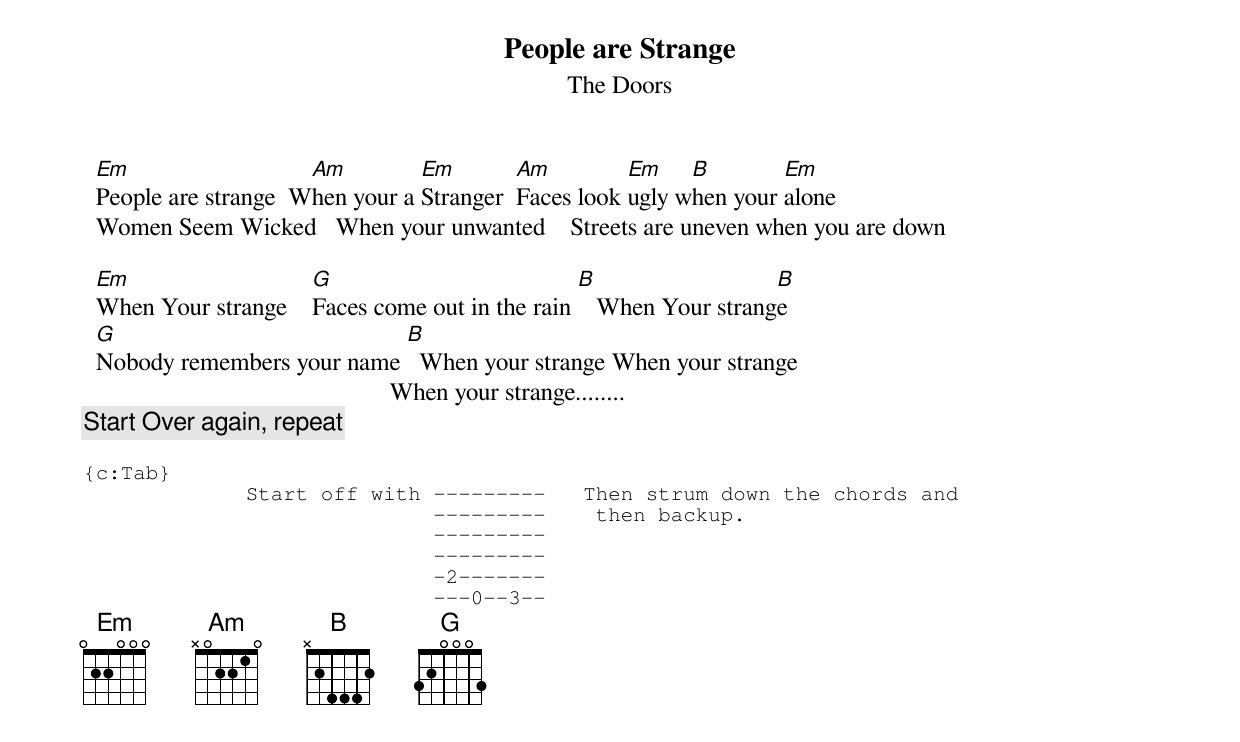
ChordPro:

{t:People are Strange}
{st:The Doors}

  [Em]People are strange  W[Am]hen your a [Em]Stranger  [Am]Faces look [Em]ugly w[B]hen your [Em]alone
  Women Seem Wicked   When your unwanted    Streets are uneven when you are down

  [Em]When Your strange    [G]Faces come out in the rain [B]   When Your strang[B]e
  [G]Nobody remembers your name [B]  When your strange When your strange
                                                 When your strange........
{c:Start Over again, repeat}

{sot}
{c:Tab}
             Start off with ---------   Then strum down the chords and
                            ---------    then backup.
                            ---------
                            ---------
                            -2-------
                            ---0--3--
{eot}
